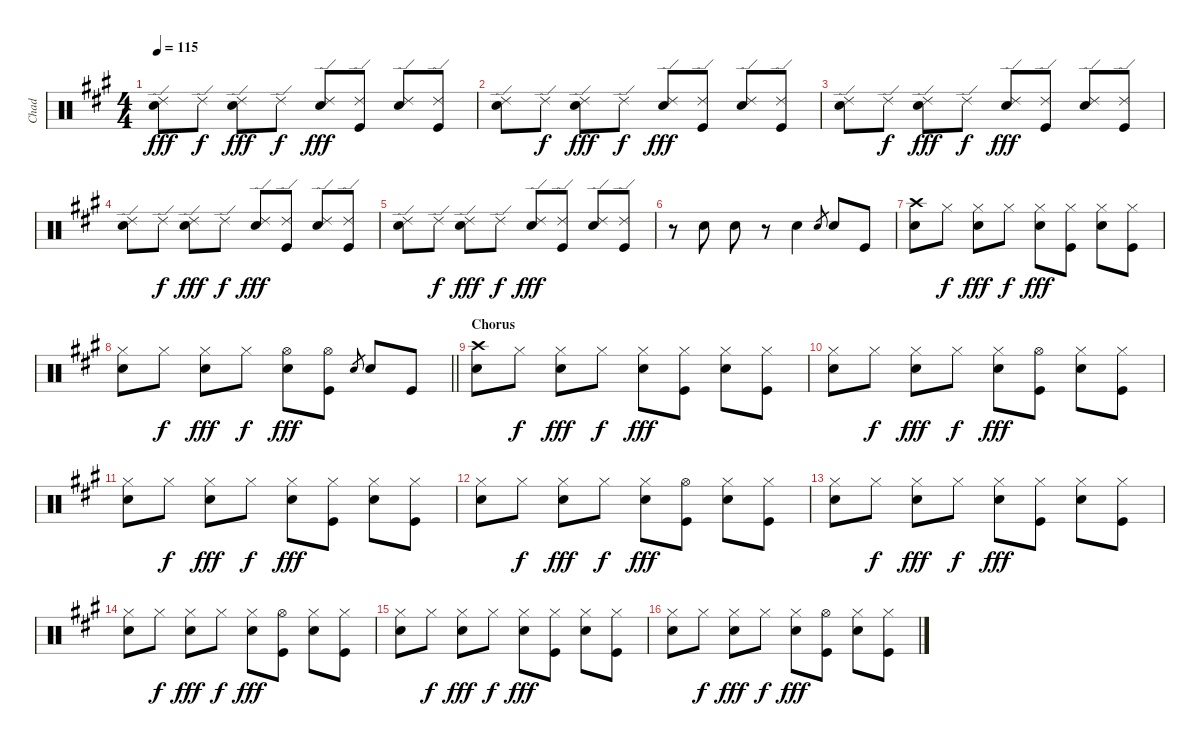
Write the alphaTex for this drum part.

\track ("Chad " "Chad ") {instrument percussion}
\staff {score}
\articulation defaults
\ts (4 4)
\tempo 115
\clef neutral
\ks a
("Electric Snare (hit)" "Ride (edge) 2").8{dy fff} "Ride (edge) 2".8{dy f} ("Electric Snare (hit)" "Ride (edge) 2").8{dy fff} "Ride (edge) 2".8{dy f} ("Electric Snare (hit)" "Ride (edge) 2").8{dy fff} ("Kick (hit)" "Ride (edge) 2").8 ("Electric Snare (hit)" "Ride (edge) 2").8 ("Kick (hit)" "Ride (edge) 2").8 |
("Electric Snare (hit)" "Ride (edge) 2").8 "Ride (edge) 2".8{dy f} ("Electric Snare (hit)" "Ride (edge) 2").8{dy fff} "Ride (edge) 2".8{dy f} ("Electric Snare (hit)" "Ride (edge) 2").8{dy fff} ("Kick (hit)" "Ride (edge) 2").8 ("Electric Snare (hit)" "Ride (edge) 2").8 ("Kick (hit)" "Ride (edge) 2").8 |
("Electric Snare (hit)" "Ride (edge) 2").8 "Ride (edge) 2".8{dy f} ("Electric Snare (hit)" "Ride (edge) 2").8{dy fff} "Ride (edge) 2".8{dy f} ("Electric Snare (hit)" "Ride (edge) 2").8{dy fff} ("Kick (hit)" "Ride (edge) 2").8 ("Electric Snare (hit)" "Ride (edge) 2").8 ("Kick (hit)" "Ride (edge) 2").8 |
("Electric Snare (hit)" "Ride (edge) 2").8 "Ride (edge) 2".8{dy f} ("Electric Snare (hit)" "Ride (edge) 2").8{dy fff} "Ride (edge) 2".8{dy f} ("Electric Snare (hit)" "Ride (edge) 2").8{dy fff} ("Kick (hit)" "Ride (edge) 2").8 ("Electric Snare (hit)" "Ride (edge) 2").8 ("Kick (hit)" "Ride (edge) 2").8 |
("Electric Snare (hit)" "Ride (edge) 2").8 "Ride (edge) 2".8{dy f} ("Electric Snare (hit)" "Ride (edge) 2").8{dy fff} "Ride (edge) 2".8{dy f} ("Electric Snare (hit)" "Ride (edge) 2").8{dy fff} ("Kick (hit)" "Ride (edge) 2").8 ("Electric Snare (hit)" "Ride (edge) 2").8 ("Kick (hit)" "Ride (edge) 2").8 |
r.8 "Electric Snare (hit)".8 "Electric Snare (hit)".8 r.8 "Electric Snare (hit)".4 "Electric Snare (hit)".8{gr} "Electric Snare (hit)".8 "Kick (hit)".8 |
("Electric Snare (hit)" "Crash high (hit)").8 "Hi-Hat (closed)".8{dy f} ("Electric Snare (hit)" "Hi-Hat (closed)").8{dy fff} "Hi-Hat (closed)".8{dy f} ("Electric Snare (hit)" "Hi-Hat (closed)").8{dy fff} ("Kick (hit)" "Hi-Hat (closed)").8 ("Electric Snare (hit)" "Hi-Hat (closed)").8 ("Kick (hit)" "Hi-Hat (closed)").8 |
\barLineRight lightlight
("Electric Snare (hit)" "Hi-Hat (closed)").8 "Hi-Hat (closed)".8{dy f} ("Electric Snare (hit)" "Hi-Hat (closed)").8{dy fff} "Hi-Hat (closed)".8{dy f} ("Electric Snare (hit)" "Hi-Hat (open)").8{dy fff} ("Kick (hit)" "Hi-Hat (open)").8 "Electric Snare (hit)".8{gr} "Electric Snare (hit)".8 "Kick (hit)".8 |
\section ("" "Chorus")
("Electric Snare (hit)" "Crash high (hit)").8 "Hi-Hat (closed)".8{dy f} ("Electric Snare (hit)" "Hi-Hat (closed)").8{dy fff} "Hi-Hat (closed)".8{dy f} ("Electric Snare (hit)" "Hi-Hat (closed)").8{dy fff} ("Kick (hit)" "Hi-Hat (closed)").8 ("Electric Snare (hit)" "Hi-Hat (closed)").8 ("Kick (hit)" "Hi-Hat (closed)").8 |
("Electric Snare (hit)" "Hi-Hat (closed)").8 "Hi-Hat (closed)".8{dy f} ("Electric Snare (hit)" "Hi-Hat (closed)").8{dy fff} "Hi-Hat (closed)".8{dy f} ("Electric Snare (hit)" "Hi-Hat (closed)").8{dy fff} ("Kick (hit)" "Hi-Hat (open)").8 ("Electric Snare (hit)" "Hi-Hat (closed)").8 ("Kick (hit)" "Hi-Hat (closed)").8 |
("Electric Snare (hit)" "Hi-Hat (closed)").8 "Hi-Hat (closed)".8{dy f} ("Electric Snare (hit)" "Hi-Hat (closed)").8{dy fff} "Hi-Hat (closed)".8{dy f} ("Electric Snare (hit)" "Hi-Hat (closed)").8{dy fff} ("Kick (hit)" "Hi-Hat (closed)").8 ("Electric Snare (hit)" "Hi-Hat (closed)").8 ("Kick (hit)" "Hi-Hat (closed)").8 |
("Electric Snare (hit)" "Hi-Hat (closed)").8 "Hi-Hat (closed)".8{dy f} ("Electric Snare (hit)" "Hi-Hat (closed)").8{dy fff} "Hi-Hat (closed)".8{dy f} ("Electric Snare (hit)" "Hi-Hat (closed)").8{dy fff} ("Kick (hit)" "Hi-Hat (open)").8 ("Electric Snare (hit)" "Hi-Hat (closed)").8 ("Kick (hit)" "Hi-Hat (closed)").8 |
("Electric Snare (hit)" "Hi-Hat (closed)").8 "Hi-Hat (closed)".8{dy f} ("Electric Snare (hit)" "Hi-Hat (closed)").8{dy fff} "Hi-Hat (closed)".8{dy f} ("Electric Snare (hit)" "Hi-Hat (closed)").8{dy fff} ("Kick (hit)" "Hi-Hat (closed)").8 ("Electric Snare (hit)" "Hi-Hat (closed)").8 ("Kick (hit)" "Hi-Hat (closed)").8 |
("Electric Snare (hit)" "Hi-Hat (closed)").8 "Hi-Hat (closed)".8{dy f} ("Electric Snare (hit)" "Hi-Hat (closed)").8{dy fff} "Hi-Hat (closed)".8{dy f} ("Electric Snare (hit)" "Hi-Hat (closed)").8{dy fff} ("Kick (hit)" "Hi-Hat (open)").8 ("Electric Snare (hit)" "Hi-Hat (closed)").8 ("Kick (hit)" "Hi-Hat (closed)").8 |
("Electric Snare (hit)" "Hi-Hat (closed)").8 "Hi-Hat (closed)".8{dy f} ("Electric Snare (hit)" "Hi-Hat (closed)").8{dy fff} "Hi-Hat (closed)".8{dy f} ("Electric Snare (hit)" "Hi-Hat (closed)").8{dy fff} ("Kick (hit)" "Hi-Hat (closed)").8 ("Electric Snare (hit)" "Hi-Hat (closed)").8 ("Kick (hit)" "Hi-Hat (closed)").8 |
("Electric Snare (hit)" "Hi-Hat (closed)").8 "Hi-Hat (closed)".8{dy f} ("Electric Snare (hit)" "Hi-Hat (closed)").8{dy fff} "Hi-Hat (closed)".8{dy f} ("Electric Snare (hit)" "Hi-Hat (closed)").8{dy fff} ("Kick (hit)" "Hi-Hat (open)").8 ("Electric Snare (hit)" "Hi-Hat (closed)").8 ("Kick (hit)" "Hi-Hat (closed)").8
